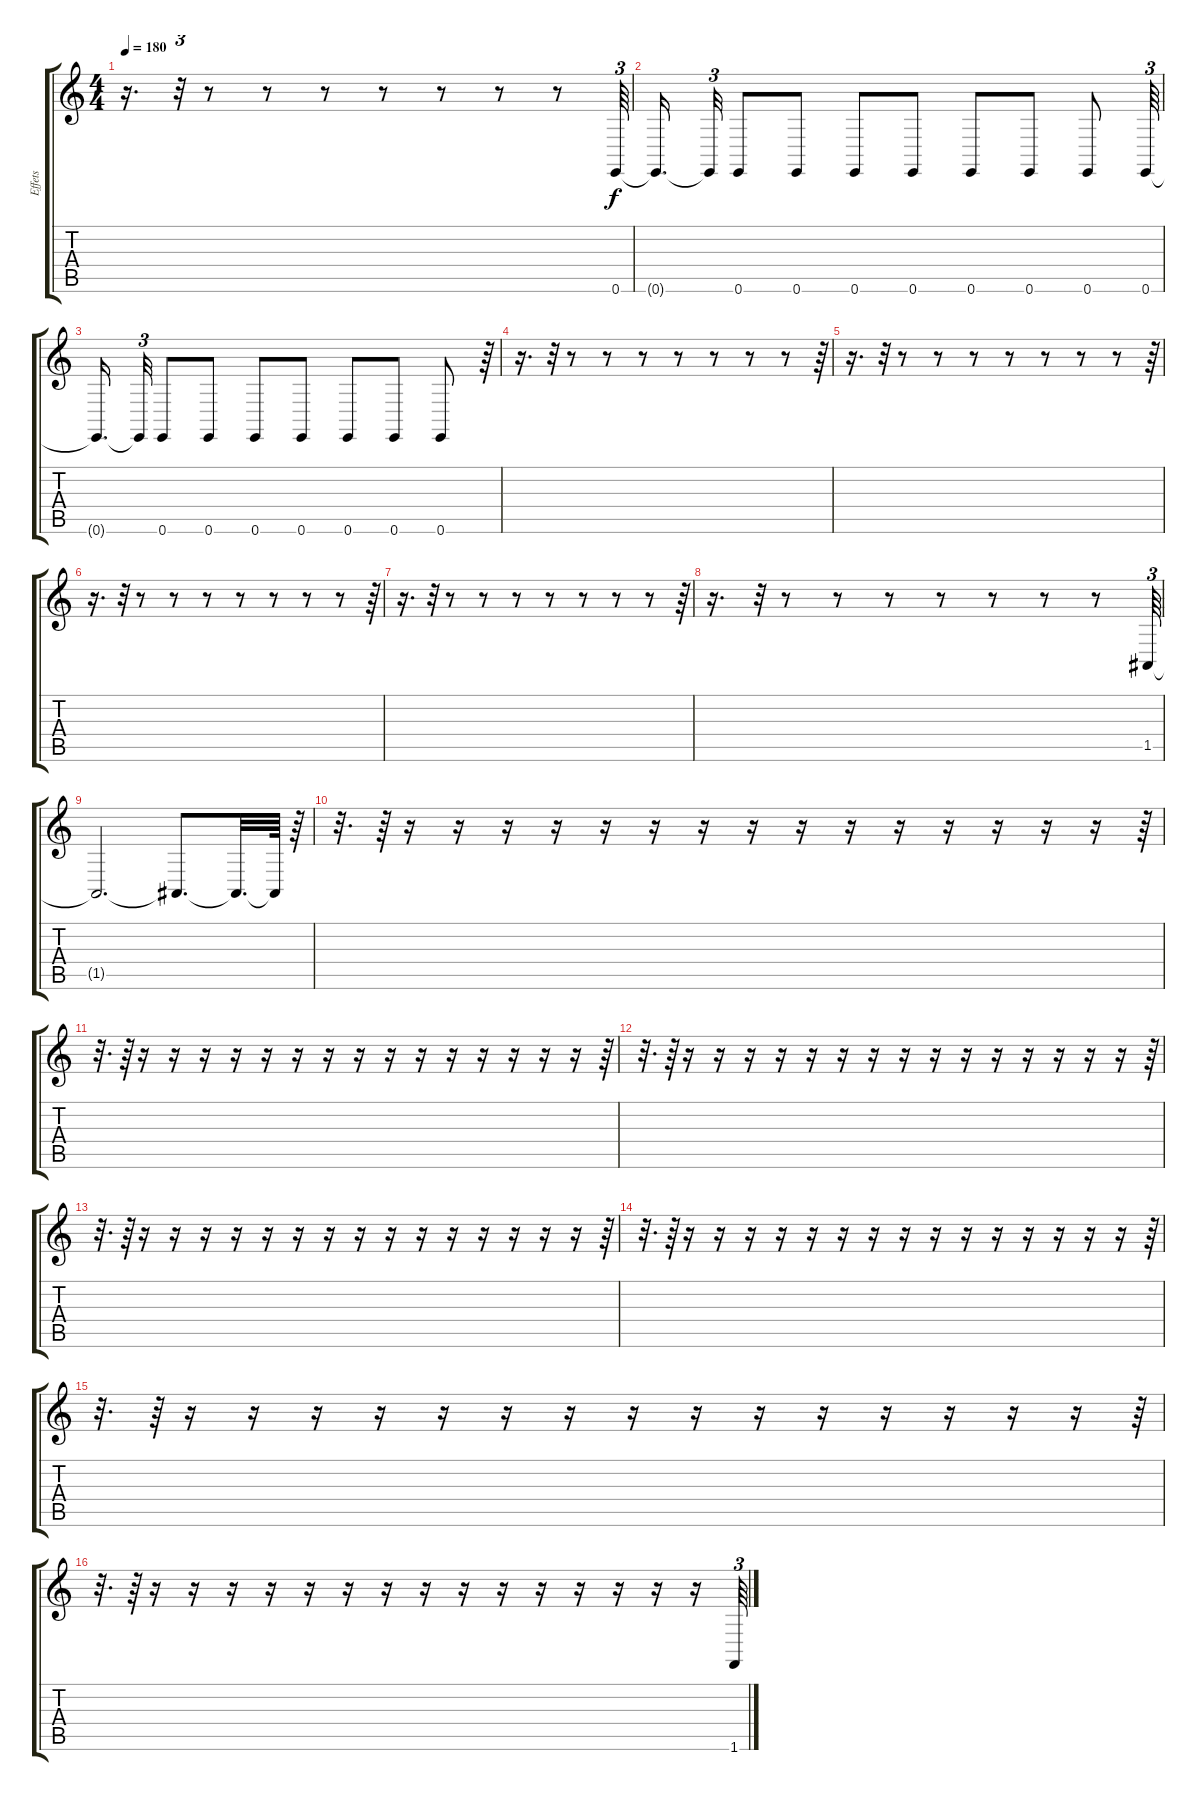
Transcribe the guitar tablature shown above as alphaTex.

\track ("Effets" "Effets") {instrument fx3crystal}
\staff {score tabs}
\tuning (E4 B3 G3 D3 A2 E2) {hide}
\ts (4 4)
\tempo 180
\clef g2
\ks c
r.16{d dy f} r.32{tu (3 2)} r.8 r.8 r.8 r.8 r.8 r.8 r.8 0.6.64{tu (3 2)} |
0.6{t}.16{d beam splitsecondary} 0.6{t}.32{tu (3 2)} 0.6.8 0.6.8 0.6.8 0.6.8 0.6.8 0.6.8 0.6.8 0.6.64{tu (3 2)} |
0.6{t}.16{d beam splitsecondary} 0.6{t}.32{tu (3 2)} 0.6.8 0.6.8 0.6.8 0.6.8 0.6.8 0.6.8 0.6.8 r.64{tu (3 2)} |
r.16{d} r.32{tu (3 2)} r.8 r.8 r.8 r.8 r.8 r.8 r.8 r.64{tu (3 2)} |
r.16{d} r.32{tu (3 2)} r.8 r.8 r.8 r.8 r.8 r.8 r.8 r.64{tu (3 2)} |
r.16{d} r.32{tu (3 2)} r.8 r.8 r.8 r.8 r.8 r.8 r.8 r.64{tu (3 2)} |
r.16{d} r.32{tu (3 2)} r.8 r.8 r.8 r.8 r.8 r.8 r.8 r.64{tu (3 2)} |
r.16{d} r.32{tu (3 2)} r.8 r.8 r.8 r.8 r.8 r.8 r.8 1.5.64{tu (3 2)} |
1.5{t}.2{d} 1.5{t}.8{d} 1.5{t}.32{d} 1.5{t}.64 r.64{tu (3 2)} |
r.32{d} r.64 r.16 r.16 r.16 r.16 r.16 r.16 r.16 r.16 r.16 r.16 r.16 r.16 r.16 r.16 r.16 r.64{tu (3 2)} |
r.32{d} r.64 r.16 r.16 r.16 r.16 r.16 r.16 r.16 r.16 r.16 r.16 r.16 r.16 r.16 r.16 r.16 r.64{tu (3 2)} |
r.32{d} r.64 r.16 r.16 r.16 r.16 r.16 r.16 r.16 r.16 r.16 r.16 r.16 r.16 r.16 r.16 r.16 r.64{tu (3 2)} |
r.32{d} r.64 r.16 r.16 r.16 r.16 r.16 r.16 r.16 r.16 r.16 r.16 r.16 r.16 r.16 r.16 r.16 r.64{tu (3 2)} |
r.32{d} r.64 r.16 r.16 r.16 r.16 r.16 r.16 r.16 r.16 r.16 r.16 r.16 r.16 r.16 r.16 r.16 r.64{tu (3 2)} |
r.32{d} r.64 r.16 r.16 r.16 r.16 r.16 r.16 r.16 r.16 r.16 r.16 r.16 r.16 r.16 r.16 r.16 r.64{tu (3 2)} |
r.32{d} r.64 r.16 r.16 r.16 r.16 r.16 r.16 r.16 r.16 r.16 r.16 r.16 r.16 r.16 r.16 r.16 1.6.64{tu (3 2)}
